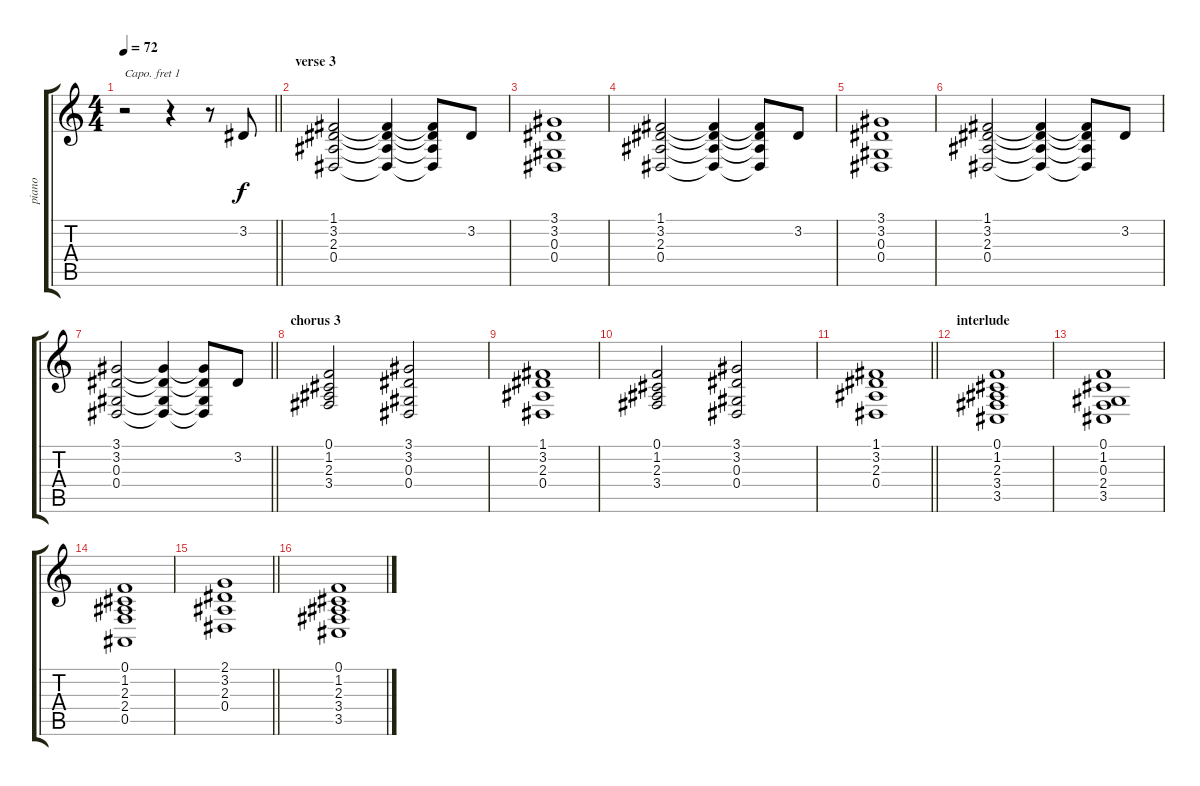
\track ("piano" "piano") {instrument acousticgrandpiano}
\staff {score tabs}
\capo 1
\tuning (E4 B3 G3 D3 A2 E2) {hide}
\ts (4 4)
\tempo 72
\clef g2
\barLineRight lightlight
\ks c
r.2{dy f} r.4 r.8 3.2.8 |
\section ("" "verse 3")
(1.1 3.2 2.3 0.4).2{balance 4 instrument electricpiano1} (1.1{t} 3.2{t} 2.3{t} 0.4{t}).4 (1.1{t} 3.2{t} 2.3{t} 0.4{t}).8 3.2.8 |
(3.1 3.2 0.3 0.4).1 |
(1.1 3.2 2.3 0.4).2 (1.1{t} 3.2{t} 2.3{t} 0.4{t}).4 (1.1{t} 3.2{t} 2.3{t} 0.4{t}).8 3.2.8 |
(3.1 3.2 0.3 0.4).1 |
(1.1 3.2 2.3 0.4).2 (1.1{t} 3.2{t} 2.3{t} 0.4{t}).4 (1.1{t} 3.2{t} 2.3{t} 0.4{t}).8 3.2.8 |
\barLineRight lightlight
(3.1 3.2 0.3 0.4).2 (3.1{t} 3.2{t} 0.3{t} 0.4{t}).4 (3.1{t} 3.2{t} 0.3{t} 0.4{t}).8 3.2.8 |
\section ("" "chorus 3")
(0.1 1.2 2.3 3.4).2 (3.1 3.2 0.3 0.4).2 |
(1.1 3.2 2.3 0.4).1 |
(0.1 1.2 2.3 3.4).2 (3.1 3.2 0.3 0.4).2 |
\barLineRight lightlight
(1.1 3.2 2.3 0.4).1 |
\section ("" "interlude")
(0.1 1.2 2.3 3.4 3.5).1{balance 8 instrument acousticgrandpiano} |
(0.1 1.2 0.3 2.4 3.5).1 |
(0.1 1.2 2.3 2.4 0.5).1 |
\barLineRight lightlight
(2.1 3.2 2.3 0.4).1 |
(0.1 1.2 2.3 3.4 3.5).1
